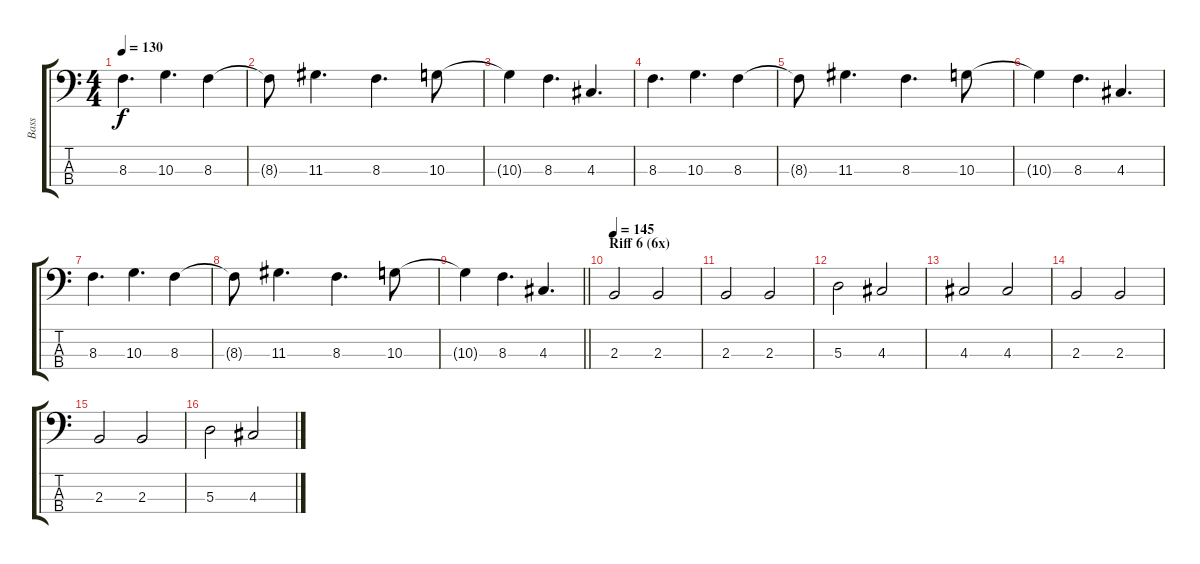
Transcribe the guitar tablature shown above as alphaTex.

\track ("Bass" "Bass") {instrument electricbassfinger}
\staff {score tabs}
\tuning (G2 D2 A1 E1) {hide}
\ts (4 4)
\tempo 130
\clef f4
\ks c
8.3.4{d dy f} 10.3.4{d} 8.3.4 |
8.3{t}.8 11.3.4{d} 8.3.4{d} 10.3.8 |
10.3{t}.4 8.3.4{d} 4.3.4{d} |
8.3.4{d} 10.3.4{d} 8.3.4 |
8.3{t}.8 11.3.4{d} 8.3.4{d} 10.3.8 |
10.3{t}.4 8.3.4{d} 4.3.4{d} |
8.3.4{d} 10.3.4{d} 8.3.4 |
8.3{t}.8 11.3.4{d} 8.3.4{d} 10.3.8 |
\barLineRight lightlight
10.3{t}.4 8.3.4{d} 4.3.4{d} |
\section ("" "Riff 6 (6x)")
\tempo 145
2.3.2 2.3.2 |
2.3.2 2.3.2 |
5.3.2 4.3.2 |
4.3.2 4.3.2 |
2.3.2 2.3.2 |
2.3.2 2.3.2 |
5.3.2 4.3.2
